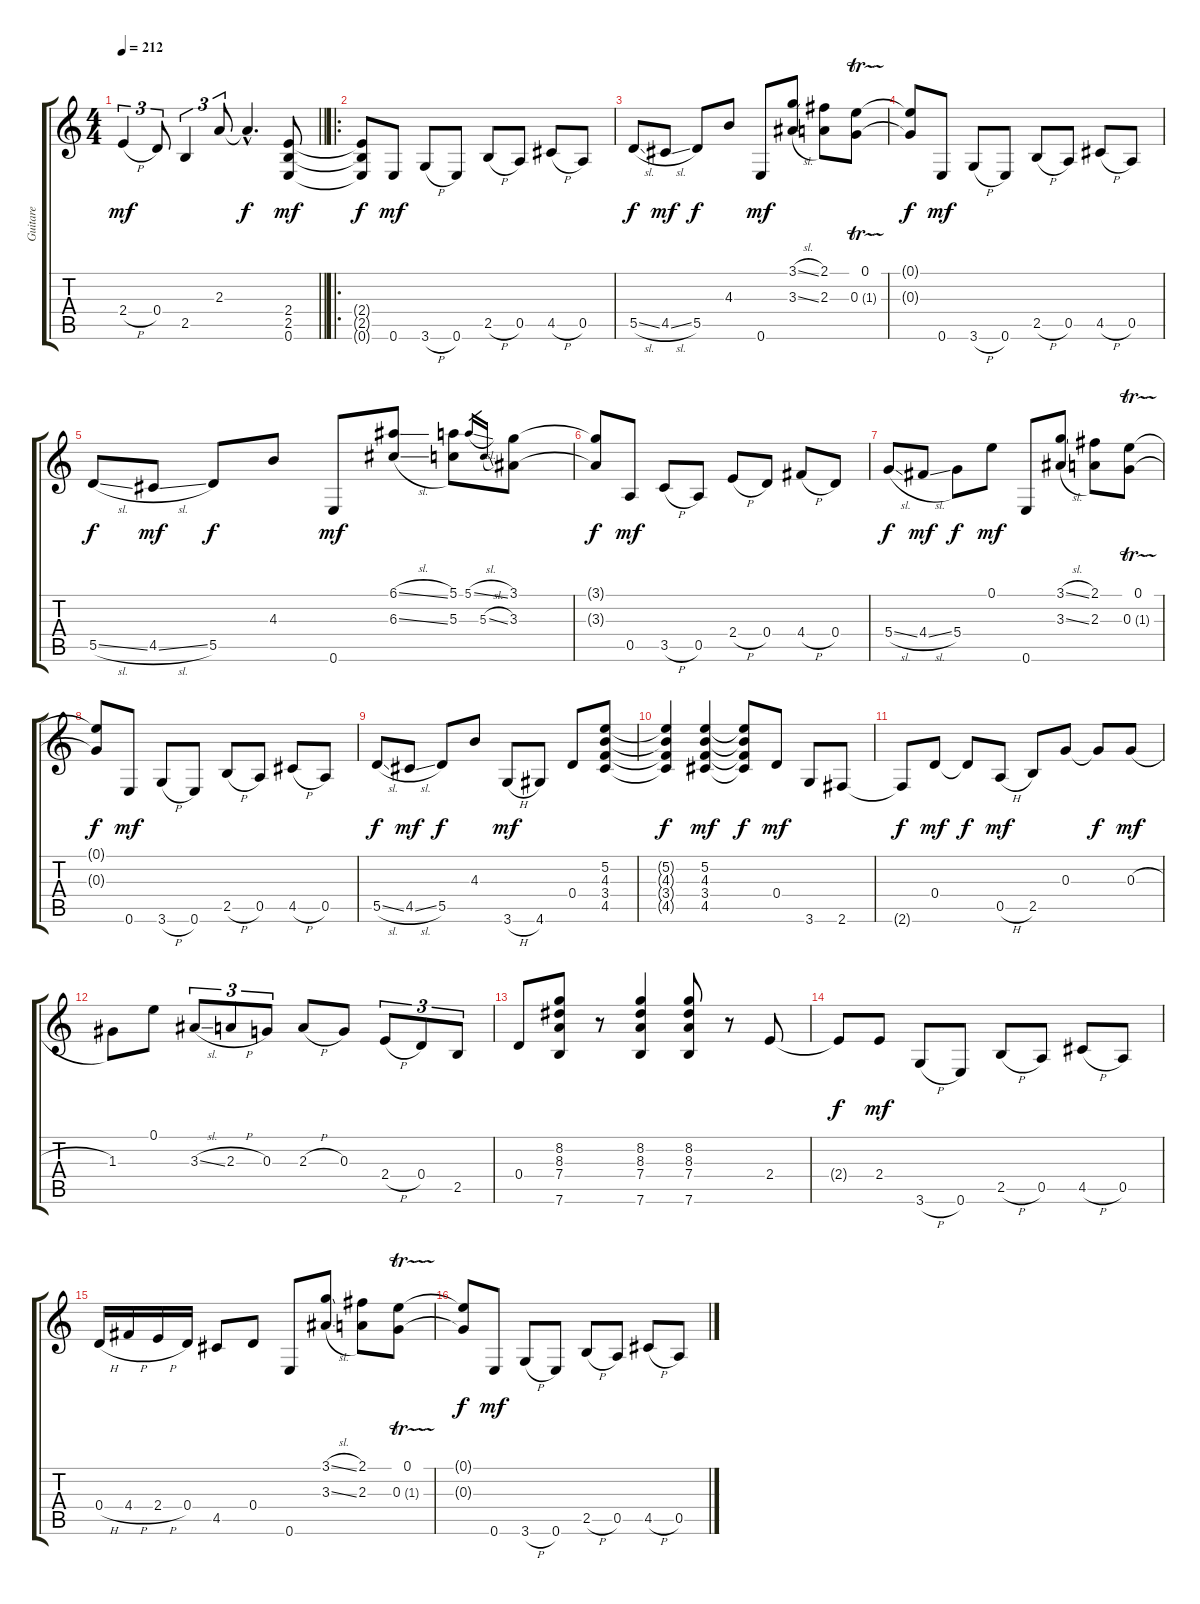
\track ("Guitare" "Guitare") {instrument overdrivenguitar}
\staff {score tabs}
\tuning (E4 B3 G3 D3 A2 E2) {hide}
\ts (4 4)
\tempo 212
\clef g2
\barLineRight lightlight
\ks c
2.4{h}.4{tu (3 2) dy mf} 0.4.8{tu (3 2)} 2.5.4{tu (3 2)} 2.3.8{tu (3 2)} 2.3{hac t}.4{d dy f} (2.4 2.5 0.6).8{dy mf} |
\ro
(2.4{t} 2.5{t} 0.6{t}).8{dy f} 0.6.8{dy mf} 3.6{h}.8 0.6.8 2.5{h}.8 0.5.8 4.5{h}.8 0.5.8 |
5.5{sl}.8{dy f} 4.5{sl}.8{dy mf} 5.5.8{dy f} 4.3.8 0.6.8{dy mf} (3.1{sl} 3.3{sl}).8 (2.1 2.3).8 (0.1 0.3{tr (1 16)}).8 |
(0.1{t} 0.3{t}).8{dy f} 0.6.8{dy mf} 3.6{h}.8 0.6.8 2.5{h}.8 0.5.8 4.5{h}.8 0.5.8 |
5.5{sl}.8{dy f} 4.5{sl}.8{dy mf} 5.5.8{dy f} 4.3.8 0.6.8{dy mf} (6.1{sl} 6.3{sl}).8 (5.1 5.3).8 5.1{sl}.16{gr} 5.3{sl}.16{gr} (3.1 3.3).8 |
(3.1{t} 3.3{t}).8{dy f} 0.5.8{dy mf} 3.5{h}.8 0.5.8 2.4{h}.8 0.4.8 4.4{h}.8 0.4.8 |
5.4{sl}.8{dy f} 4.4{sl}.8{dy mf} 5.4.8{dy f} 0.1.8{dy mf} 0.6.8 (3.1{sl} 3.3{sl}).8 (2.1 2.3).8 (0.1 0.3{tr (1 16)}).8 |
(0.1{t} 0.3{t}).8{dy f} 0.6.8{dy mf} 3.6{h}.8 0.6.8 2.5{h}.8 0.5.8 4.5{h}.8 0.5.8 |
5.5{sl}.8{dy f} 4.5{sl}.8{dy mf} 5.5.8{dy f} 4.3.8 3.6{h}.8{dy mf} 4.6.8 0.4.8 (5.2 4.3 3.4 4.5).8 |
(5.2{t} 4.3{t} 3.4{t} 4.5{t}).4{dy f} (5.2 4.3 3.4 4.5).4{dy mf} (5.2{t} 4.3{t} 3.4{t} 4.5{t}).8{dy f} 0.4.8{dy mf} 3.6.8 2.6.8 |
2.6{t}.8{dy f} 0.4.8{dy mf} 0.4{t}.8{dy f} 0.5{h}.8{dy mf} 2.5.8 0.3.8 0.3{t}.8{dy f} 0.3{h}.8{dy mf} |
1.3.8 0.1.8 3.3{sl}.8{tu (3 2)} 2.3{h}.8{tu (3 2)} 0.3.8{tu (3 2)} 2.3{h}.8 0.3.8 2.4{h}.8{tu (3 2)} 0.4.8{tu (3 2)} 2.5.8{tu (3 2)} |
0.4.8 (8.2 8.3 7.4 7.6).8 r.8 (8.2 8.3 7.4 7.6).4 (8.2 8.3 7.4 7.6).8 r.8 2.4.8 |
2.4{t}.8{dy f} 2.4.8{dy mf} 3.6{h}.8 0.6.8 2.5{h}.8 0.5.8 4.5{h}.8 0.5.8 |
0.4{h}.16 4.4{h}.16 2.4{h}.16 0.4.16 4.5.8 0.4.8 0.6.8 (3.1{sl} 3.3{sl}).8 (2.1 2.3).8 (0.1 0.3{tr (1 16)}).8 |
(0.1{t} 0.3{t}).8{dy f} 0.6.8{dy mf} 3.6{h}.8 0.6.8 2.5{h}.8 0.5.8 4.5{h}.8 0.5.8
